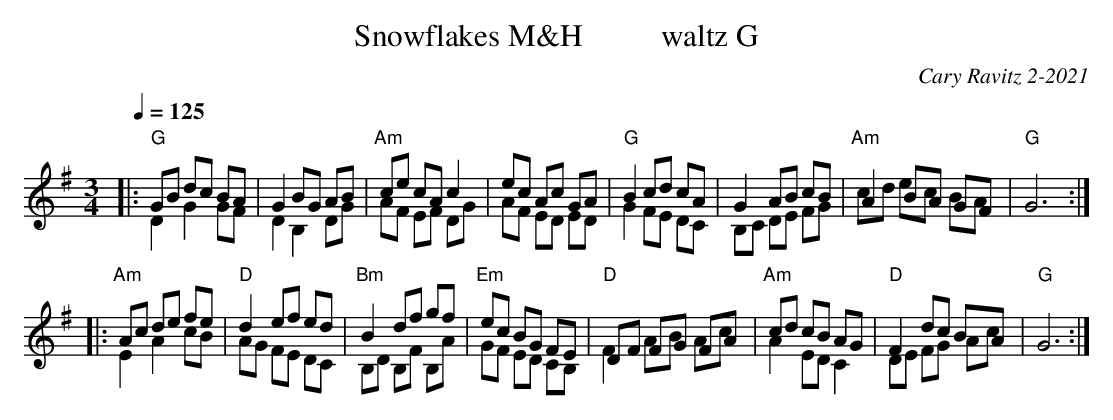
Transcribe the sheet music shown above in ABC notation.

X:1
T: Snowflakes M&H          waltz G
C: Cary Ravitz 2-2021
M: 3/4
L: 1/8
Q: 1/4=125
K: G
|: "G" GB dc BA & D2 G2 GF | G2 BG AB & D2 B,2 DG | "Am"ce cA c2 & AF EF DG | ec Ac  GA & AF ED ED | "G"B2 cd cA & G2 FE DC | G2  AB cB & B,C DE FG| "Am"A2 BA GF & cd ec BA | "G"G6:|
|: "Am" Ac de fe & E2 A2 cB | "D" d2 ef ed & AG FE DC | "Bm"B2 df gf & B,D B,F B,A| "Em"ec BG FE & GF ED CB, | "D"DF FG FA & F2 AB Ac| "Am"cd cB AG & A2 ED C2 | "D"F2 dc BA & DE FG Ac | "G"G6 :|
